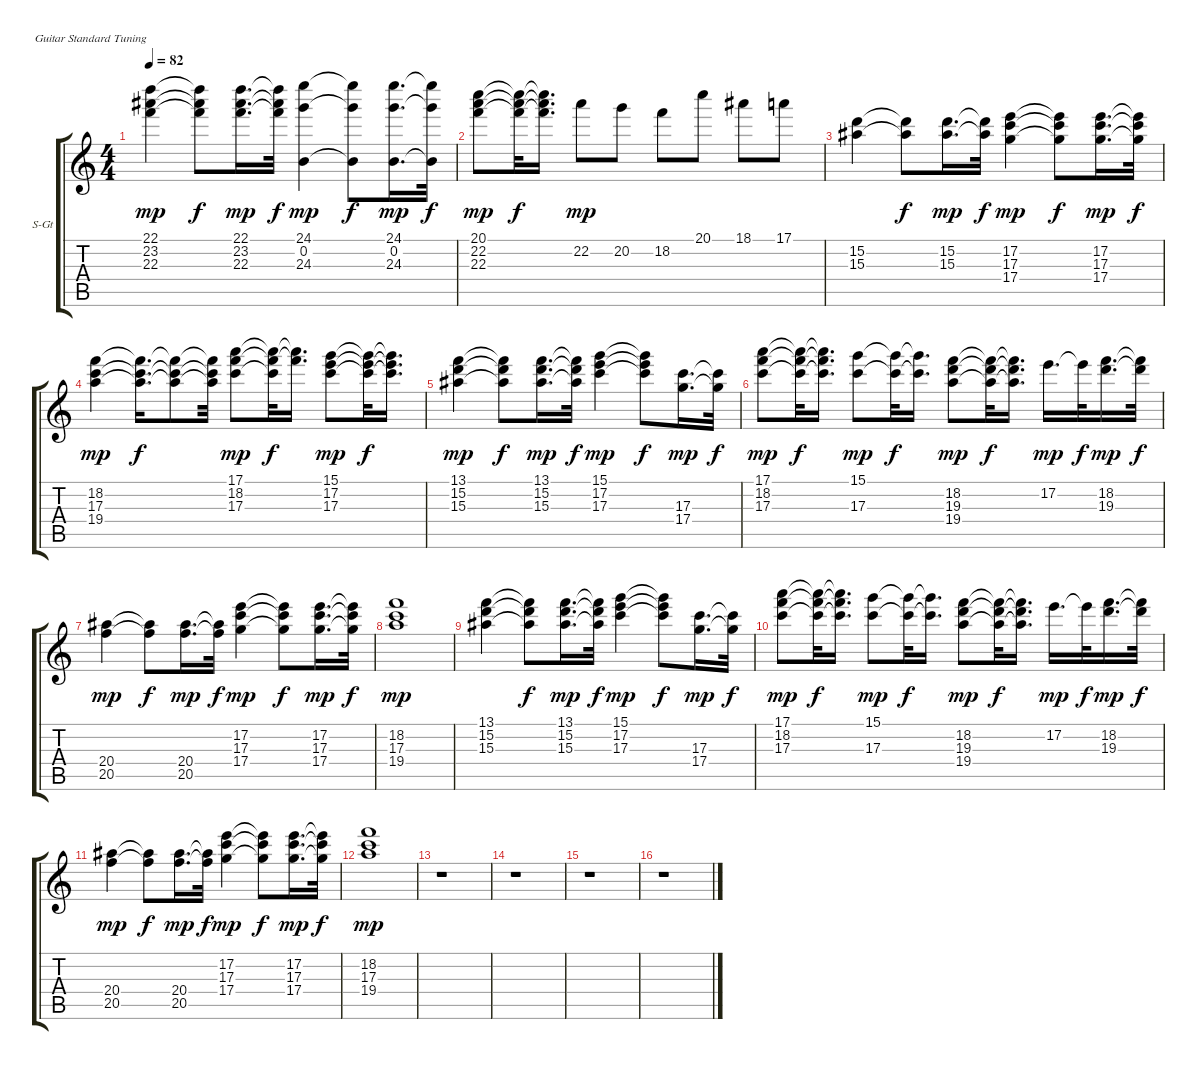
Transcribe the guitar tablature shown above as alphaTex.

\bracketExtendMode groupsimilarinstruments
\firstSystemTrackNameOrientation horizontal
\otherSystemsTrackNameOrientation horizontal
\track ("钢琴（右声道）" "S-Gt") {instrument acousticgrandpiano}
\staff {score tabs}
\tuning (E4 B3 G3 D3 A2 E2)
\displaytranspose 12
\ts (4 4)
\tempo 82
\clef g2
\ks c
(22.1 23.2 22.3).4{dy mp} (22.1{t} 23.2{t} 22.3{t}).8{dy f} (22.1 23.2 22.3).16{d dy mp} (22.1{t} 23.2{t} 22.3{t}).32{dy f} (24.1 0.2 24.3).4{dy mp} (24.1{t} 0.2{t} 24.3{t}).8{dy f} (24.1 0.2 24.3).16{d dy mp} (24.1{t} 0.2{t} 24.3{t}).32{dy f} |
(20.1 22.2 22.3).8{dy mp} (20.1{t} 22.2{t} 22.3{t}).32{dy f} (20.1{t} 22.2{t} 22.3{t}).16{d} 22.2.8{dy mp} 20.2.8 18.2.8 20.1.8 18.1.8 17.1.8 |
(15.2 15.3).4 (15.2{t} 15.3{t}).8{dy f} (15.2 15.3).16{d dy mp} (15.2{t} 15.3{t}).32{dy f} (17.2 17.3 17.4).4{dy mp} (17.2{t} 17.3{t} 17.4{t}).8{dy f} (17.2 17.3 17.4).16{d dy mp} (17.2{t} 17.3{t} 17.4{t}).32{dy f} |
(18.2 17.3 19.4).4{dy mp} (18.2{t} 17.3{t} 19.4{t}).16{d dy f} (18.2{t} 17.3{t} 19.4{t}).8 (18.2{t} 17.3{t} 19.4{t}).32 (17.1 18.2 17.3).8{dy mp} (17.1{t} 18.2{t} 17.3{t}).32{dy f} (17.1{t} 18.2{t}).16{d} (15.1 17.2 17.3).8{dy mp} (15.1{t} 17.2{t} 17.3{t}).32{dy f} (15.1{t} 17.2{t} 17.3{t}).16{d} |
(13.1 15.2 15.3).4{dy mp} (13.1{t} 15.2{t} 15.3{t}).8{dy f} (13.1 15.2 15.3).16{d dy mp} (13.1{t} 15.2{t} 15.3{t}).32{dy f} (15.1 17.2 17.3).4{dy mp} (15.1{t} 17.2{t} 17.3{t}).8{dy f} (17.3 17.4).16{d dy mp} (17.3{t} 17.4{t}).32{dy f} |
(17.1 18.2 17.3).8{dy mp} (17.1{t} 18.2{t} 17.3{t}).32{dy f} (17.1{t} 18.2{t} 17.3{t}).16{d} (15.1 17.3).8{dy mp} (15.1{t} 17.3{t}).32{dy f} (15.1{t} 17.3{t}).16{d} (18.2 19.3 19.4).8{dy mp} (18.2{t} 19.3{t} 19.4{t}).32{dy f} (18.2{t} 19.3{t} 19.4{t}).16{d} 17.2.16{d dy mp} 17.2{t}.32{dy f} (18.2 19.3).16{d dy mp} (18.2{t} 19.3{t}).32{dy f} |
(20.4 20.5).4{dy mp} (20.4{t} 20.5{t}).8{dy f} (20.4 20.5).16{d dy mp} (20.4{t} 20.5{t}).32{dy f} (17.2 17.3 17.4).4{dy mp} (17.2{t} 17.3{t} 17.4{t}).8{dy f} (17.2 17.3 17.4).16{d dy mp} (17.2{t} 17.3{t} 17.4{t}).32{dy f} |
(18.2 17.3 19.4).1{dy mp} |
(13.1 15.2 15.3).4 (13.1{t} 15.2{t} 15.3{t}).8{dy f} (13.1 15.2 15.3).16{d dy mp} (13.1{t} 15.2{t} 15.3{t}).32{dy f} (15.1 17.2 17.3).4{dy mp} (15.1{t} 17.2{t} 17.3{t}).8{dy f} (17.3 17.4).16{d dy mp} (17.3{t} 17.4{t}).32{dy f} |
(17.1 18.2 17.3).8{dy mp} (17.1{t} 18.2{t} 17.3{t}).32{dy f} (17.1{t} 18.2{t} 17.3{t}).16{d} (15.1 17.3).8{dy mp} (15.1{t} 17.3{t}).32{dy f} (15.1{t} 17.3{t}).16{d} (18.2 19.3 19.4).8{dy mp} (18.2{t} 19.3{t} 19.4{t}).32{dy f} (18.2{t} 19.3{t} 19.4{t}).16{d} 17.2.16{d dy mp} 17.2{t}.32{dy f} (18.2 19.3).16{d dy mp} (18.2{t} 19.3{t}).32{dy f} |
(20.4 20.5).4{dy mp} (20.4{t} 20.5{t}).8{dy f} (20.4 20.5).16{d dy mp} (20.4{t} 20.5{t}).32{dy f} (17.2 17.3 17.4).4{dy mp} (17.2{t} 17.3{t} 17.4{t}).8{dy f} (17.2 17.3 17.4).16{d dy mp} (17.2{t} 17.3{t} 17.4{t}).32{dy f} |
(18.2 17.3 19.4).1{dy mp} |
r.1 |
r.1 |
r.1 |
r.1
